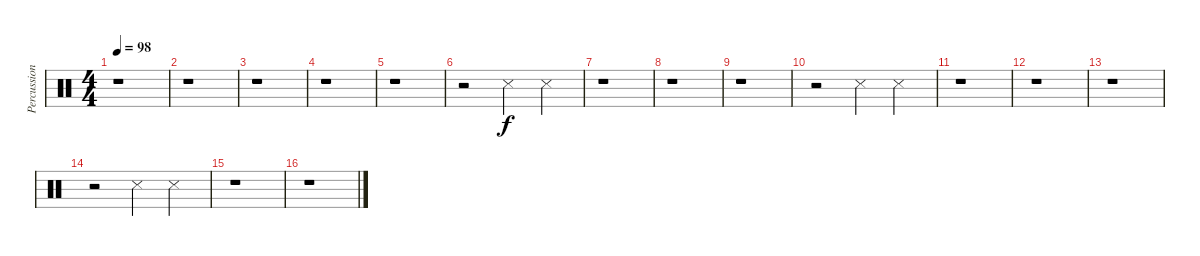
\track ("Percussion" "Percussion") {instrument percussion}
\staff {score}
\articulation defaults
\ts (4 4)
\tempo 98
\clef neutral
\ks c
r.1{dy f} |
r.1 |
r.1 |
r.1 |
r.1 |
r.2 "Snare (side stick) 3".4 "Snare (side stick) 3".4 |
r.1 |
r.1 |
r.1 |
r.2 "Snare (side stick) 3".4 "Snare (side stick) 3".4 |
r.1 |
r.1 |
r.1 |
r.2 "Snare (side stick) 3".4 "Snare (side stick) 3".4 |
r.1 |
r.1
